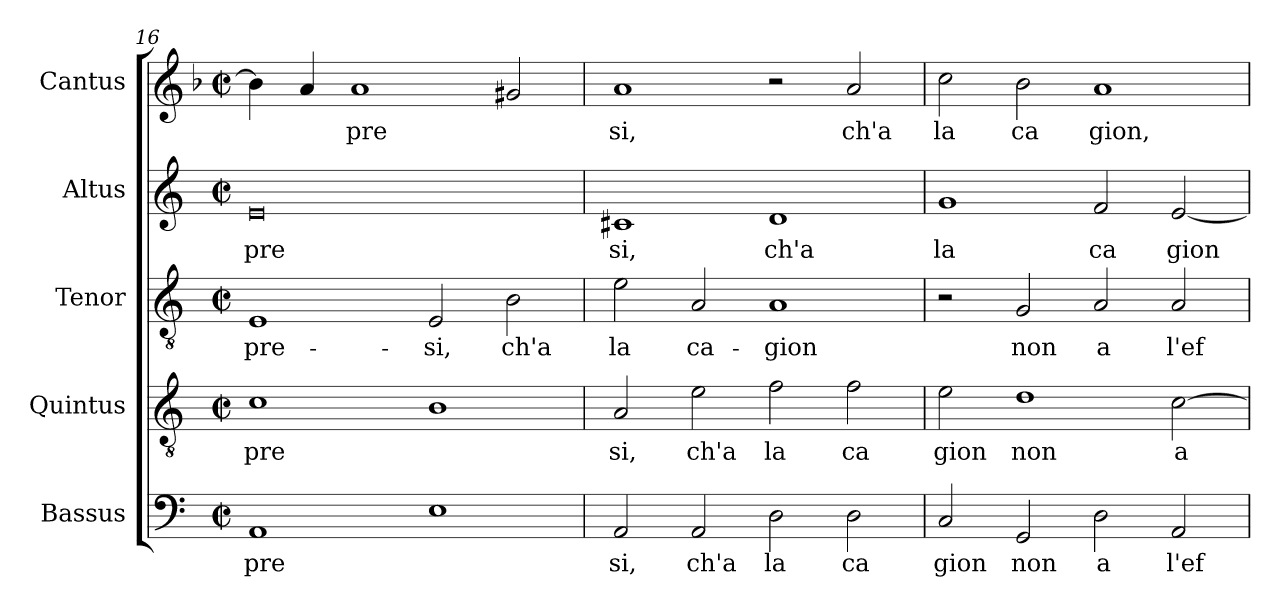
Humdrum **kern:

**kern	**text	**kern	**text	**kern	**text	**kern	**text	**kern	**text
*part5	*part5	*part4	*part4	*part3	*part3	*part2	*part2	*part1	*part1
*staff5	*staff5	*staff4	*staff4	*staff3	*staff3	*staff2	*staff2	*staff1	*staff1
*I"Bassus	*	*I"Quintus	*	*I"Tenor	*	*I"Altus	*	*I"Cantus	*
*clefF4	*	*clefGv2	*	*clefGv2	*	*clefG2	*	*clefG2	*
*k[]	*	*k[]	*	*k[]	*	*k[]	*	*k[b-]	*
*C:	*	*C:	*	*C:	*	*C:	*	*F:	*
*M2/2	*	*M2/2	*	*M2/2	*	*M2/2	*	*M2/2	*
*met(c|)	*	*met(c|)	*	*met(c|)	*	*met(c|)	*	*met(c|)	*
=16	=16	=16	=16	=16	=16	=16	=16	=16	=16
!	!LO:LY:b:cj	!	!LO:LY:b:cj	!	!LO:LY:b	!	!LO:LY:b:cj	!	!LO:LY:b:cj
1AA	pre	1c	pre	1E	pre-	0e	pre	4b-\]	.
!	!	!	!	!	!	!	!	!	!LO:LY:b:cj
.	.	.	.	.	.	.	.	4a/	.
!	!	!	!	!	!	!	!	!	!LO:LY:b:cj
.	.	.	.	.	.	.	.	1a	pre-
!	!LO:LY:b:cj	!	!LO:LY:b:cj	!	!LO:LY:b	!	!	!	!
1E	.	1B	.	2E/	-si,	.	.	.	.
!	!	!	!	!	!LO:LY:b	!	!	!	!LO:LY:b:cj
.	.	.	.	2B\	ch'a	.	.	2g#/	--
=17	=17	=17	=17	=17	=17	=17	=17	=17	=17
!	!LO:LY:b:cj	!	!LO:LY:b:cj	!	!LO:LY:b	!	!LO:LY:b:cj	!	!LO:LY:b:cj
2AA/	si,	2A/	si,	2e\	la	1c#X	si,	1a	-si,
!	!LO:LY:b:cj	!	!LO:LY:b:cj	!	!LO:LY:b	!	!	!	!
2AA/	ch'a	2e\	ch'a	2A/	ca-	.	.	.	.
!	!LO:LY:b:cj	!	!LO:LY:b:cj	!	!LO:LY:b	!	!LO:LY:b:cj	!	!
2D\	la	2f\	la	1A	-gion	1d	ch'a	2r	.
!	!LO:LY:b:cj	!	!LO:LY:b:cj	!	!	!	!	!	!LO:LY:b:cj
2D\	ca	2f\	ca	.	.	.	.	2a/	ch'a
!!LO:PB:g=z
=18	=18	=18	=18	=18	=18	=18	=18	=18	=18
*	*	*	*	*	*	*	*	*k[]	*
*	*	*	*	*	*	*	*	*C:	*
!	!LO:LY:b:cj	!	!LO:LY:b:cj	!	!	!	!LO:LY:b:cj	!	!LO:LY:b:cj
2C/	gion	2e\	gion	2r	.	1g	la	2cc\	la
!	!LO:LY:b:cj	!	!LO:LY:b:cj	!	!LO:LY:b	!	!	!	!LO:LY:b:cj
2GG/	non	1d	non	2G/	non	.	.	2b\	ca
!	!LO:LY:b:cj	!	!	!	!LO:LY:b	!	!LO:LY:b:cj	!	!LO:LY:b:cj
2D\	a	.	.	2A/	a	2f/	ca	1a	gion,
!	!LO:LY:b:cj	!	!LO:LY:b:cj	!	!LO:LY:b	!	!LO:LY:b:cj	!	!
2AA/	l'ef	[>2c\	a	2A/	l'ef	[<2e/	gion	.	.
=	=	=	=	=	=	=	=	=	=
*-	*-	*-	*-	*-	*-	*-	*-	*-	*-
